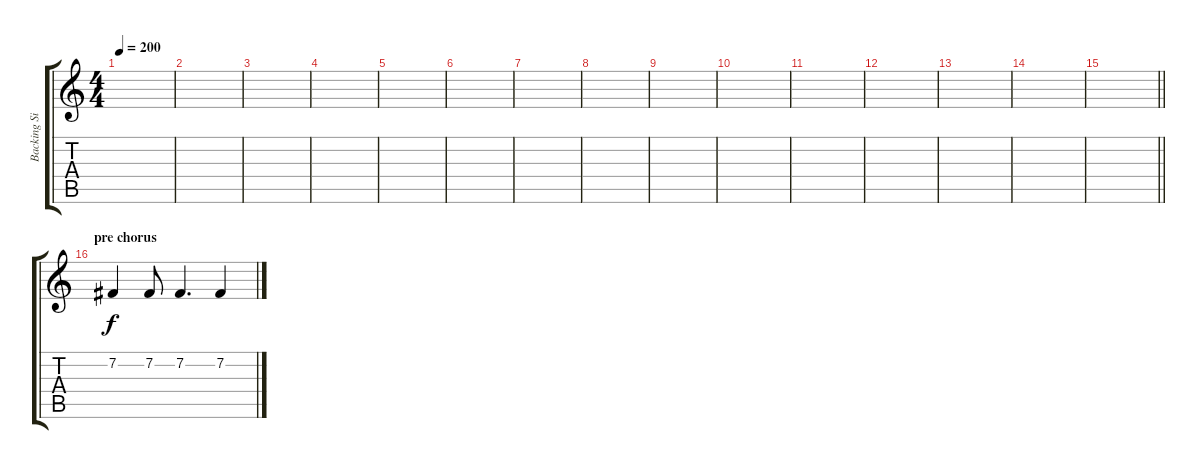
\track ("Backing Singers, herman, sam" "Backing Si") {instrument choiraahs}
\staff {score tabs}
\tuning (E4 B3 G3 D3 A2 E2) {hide}
\ts (4 4)
\tempo 200
\clef g2
\ks c
|
|
|
|
|
|
|
|
|
|
|
|
|
|
\barLineRight lightlight
|
\section ("" "pre chorus")
7.2.4 7.2.8 7.2.4{d} 7.2.4
